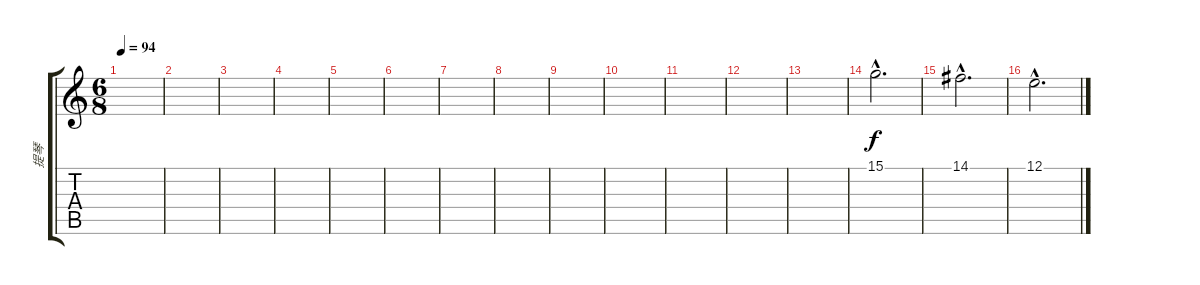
\track ("提琴" "提琴") {instrument violin}
\staff {score tabs}
\tuning (E4 B3 G3 D3 A2 E2) {hide}
\ts (6 8)
\tempo 94
\clef g2
\ks c
|
|
|
|
|
|
|
|
|
|
|
|
|
15.1{hac}.2{d} |
14.1{hac}.2{d} |
12.1{hac}.2{d}
